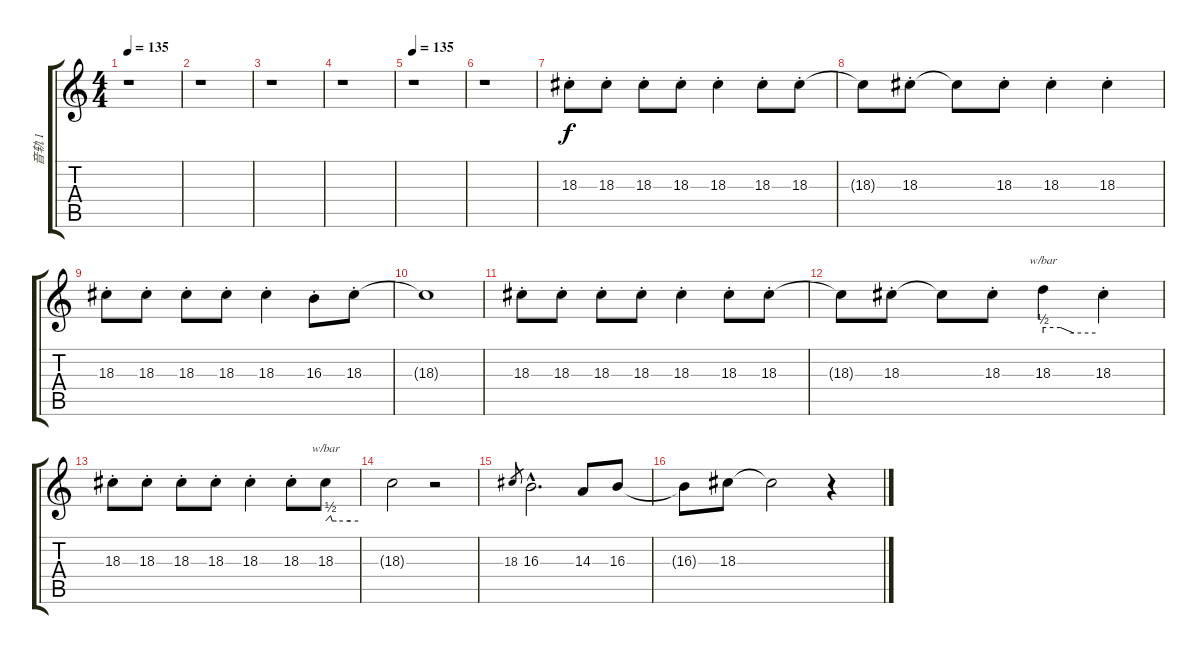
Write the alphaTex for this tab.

\track ("音轨 1" "音轨 1") {instrument pad5bowed}
\staff {score tabs}
\tuning (E4 B3 G3 D3 A2 E2) {hide}
\ts (4 4)
\tempo 135
\tempo 140
\tempo 135
\clef g2
\ks c
r.1{dy f instrument pad5bowed} |
r.1 |
r.1 |
r.1 |
\tempo 135
r.1 |
r.1 |
18.3{st}.8 18.3{st}.8 18.3{st}.8 18.3{st}.8 18.3{st}.4 18.3{st}.8 18.3{st}.8 |
18.3{t}.8 18.3{st}.8 18.3{t}.8 18.3{st}.8 18.3{st}.4 18.3{st}.4 |
18.3{st}.8 18.3{st}.8 18.3{st}.8 18.3{st}.8 18.3{st}.4 16.3{st}.8 18.3{st}.8 |
18.3{t}.1 |
18.3{st}.8 18.3{st}.8 18.3{st}.8 18.3{st}.8 18.3{st}.4 18.3{st}.8 18.3{st}.8 |
18.3{t}.8 18.3{st}.8 18.3{t}.8 18.3{st}.8 18.3.4{tbe (custom default 0 2 20 2 35 0 60 0)} 18.3{st}.4 |
18.3{st}.8 18.3{st}.8 18.3{st}.8 18.3{st}.8 18.3{st}.4 18.3{st}.8 18.3.8{tbe (custom default 0 0 9 2 12 0 20 0 45 0 60 0)} |
18.3{t}.2 r.2 |
18.3.8{gr} 16.3{hac}.2{d} 14.3.8 16.3.8 |
16.3{t}.8 18.3.8 18.3{t}.2 r.4
